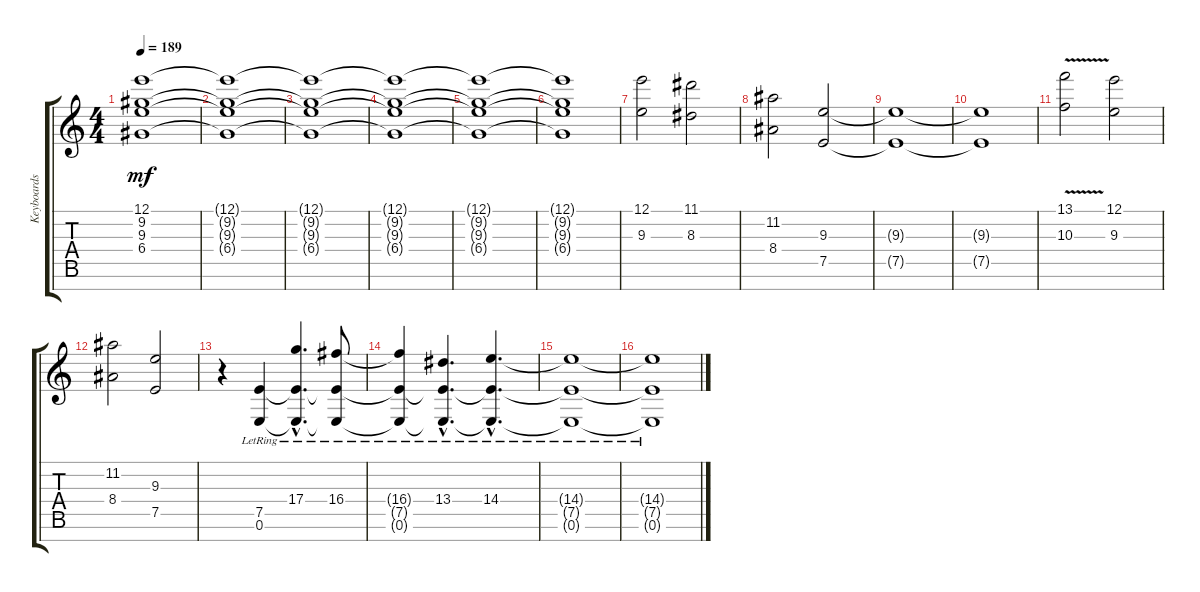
\track ("Keyboards" "Keyboards") {instrument electricguitarclean}
\staff {score tabs}
\tuning (E4 B3 G3 D3 A2 E2 B1) {hide}
\ts (4 4)
\tempo 189
\clef g2
\ks c
(12.1{t} 9.2{t} 9.3{t} 6.4{t}).1{dy mf} |
(12.1{t} 9.2{t} 9.3{t} 6.4{t}).1 |
(12.1{t} 9.2{t} 9.3{t} 6.4{t}).1 |
(12.1{t} 9.2{t} 9.3{t} 6.4{t}).1 |
(12.1{t} 9.2{t} 9.3{t} 6.4{t}).1 |
(12.1{t} 9.2{t} 9.3{t} 6.4{t}).1 |
(12.1 9.3).2 (11.1 8.3).2 |
(11.2 8.4).2 (9.3 7.5).2 |
(9.3{t} 7.5{t}).1 |
(9.3{t} 7.5{t}).1 |
(13.1{v} 10.3{v}).2 (12.1 9.3).2 |
(11.2 8.4).2 (9.3 7.5).2 |
r.4{volume 10} (7.5{lr} 0.6{lr}).4{volume 3} (17.4{hac lr} 7.5{hac lr t} 0.6{hac lr t}).4{d} (16.4{lr} 7.5{lr t} 0.6{lr t}).8 |
(16.4{lr t} 7.5{lr t} 0.6{lr t}).4 (13.4{hac lr} 7.5{hac lr t} 0.6{hac lr t}).4{d} (14.4{hac lr} 7.5{hac lr t} 0.6{hac lr t}).4{d} |
(14.4{lr t} 7.5{lr t} 0.6{lr t}).1{volume 10} |
(14.4{lr t} 7.5{lr t} 0.6{lr t}).1
